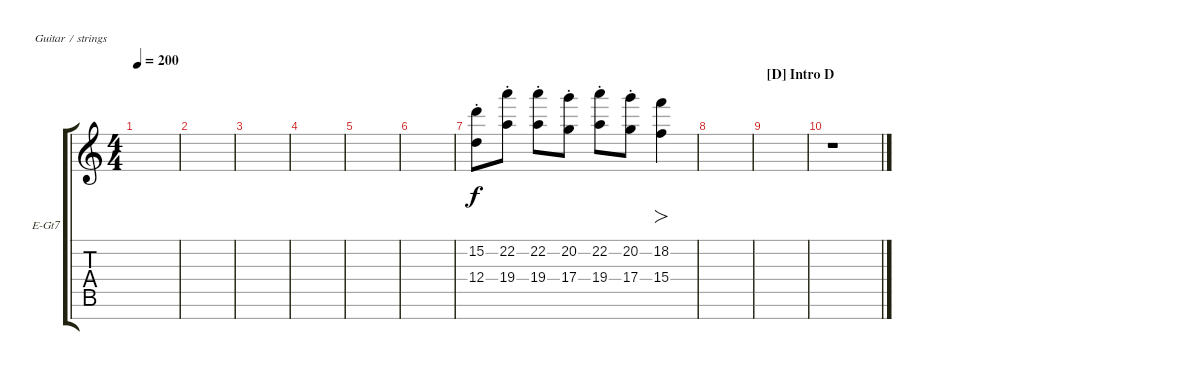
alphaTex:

\defaultSystemsLayout 4
\bracketExtendMode groupsimilarinstruments
\firstSystemTrackNameOrientation horizontal
\otherSystemsTrackNameOrientation horizontal
\track ("Violin ++" "E-Gt7") {instrument viola}
\staff {score tabs}
\tuning (E4 B3 G3 D3 A2 E2 B1)
\displaytranspose 12
\ts (4 4)
\tempo 200
\clef g2
\scale
0.333333
\ks c
|
\scale
0.333333 |
\scale
0.333333 |
\scale
0.333333 |
\scale
0.333333 |
\scale
0.333333 |
\scale
0.333333 (15.2{st} 12.4{st}).8 (22.2{st} 19.4{st}).8 (22.2{st} 19.4{st}).8 (20.2{st} 17.4{st}).8 (22.2{st} 19.4{st}).8 (20.2{st} 17.4{st}).8 (18.2 15.4).4{fo} |
\scale
0.333333 |
\section ("D" "Intro D")
\scale
0.333333 |
\scale
0.333333 r.1 |
\scale
0.333333 |
\scale
0.333333 |
\scale
0.333333 |
\scale
0.333333 |
\scale
0.333333 |
\scale
0.333333
